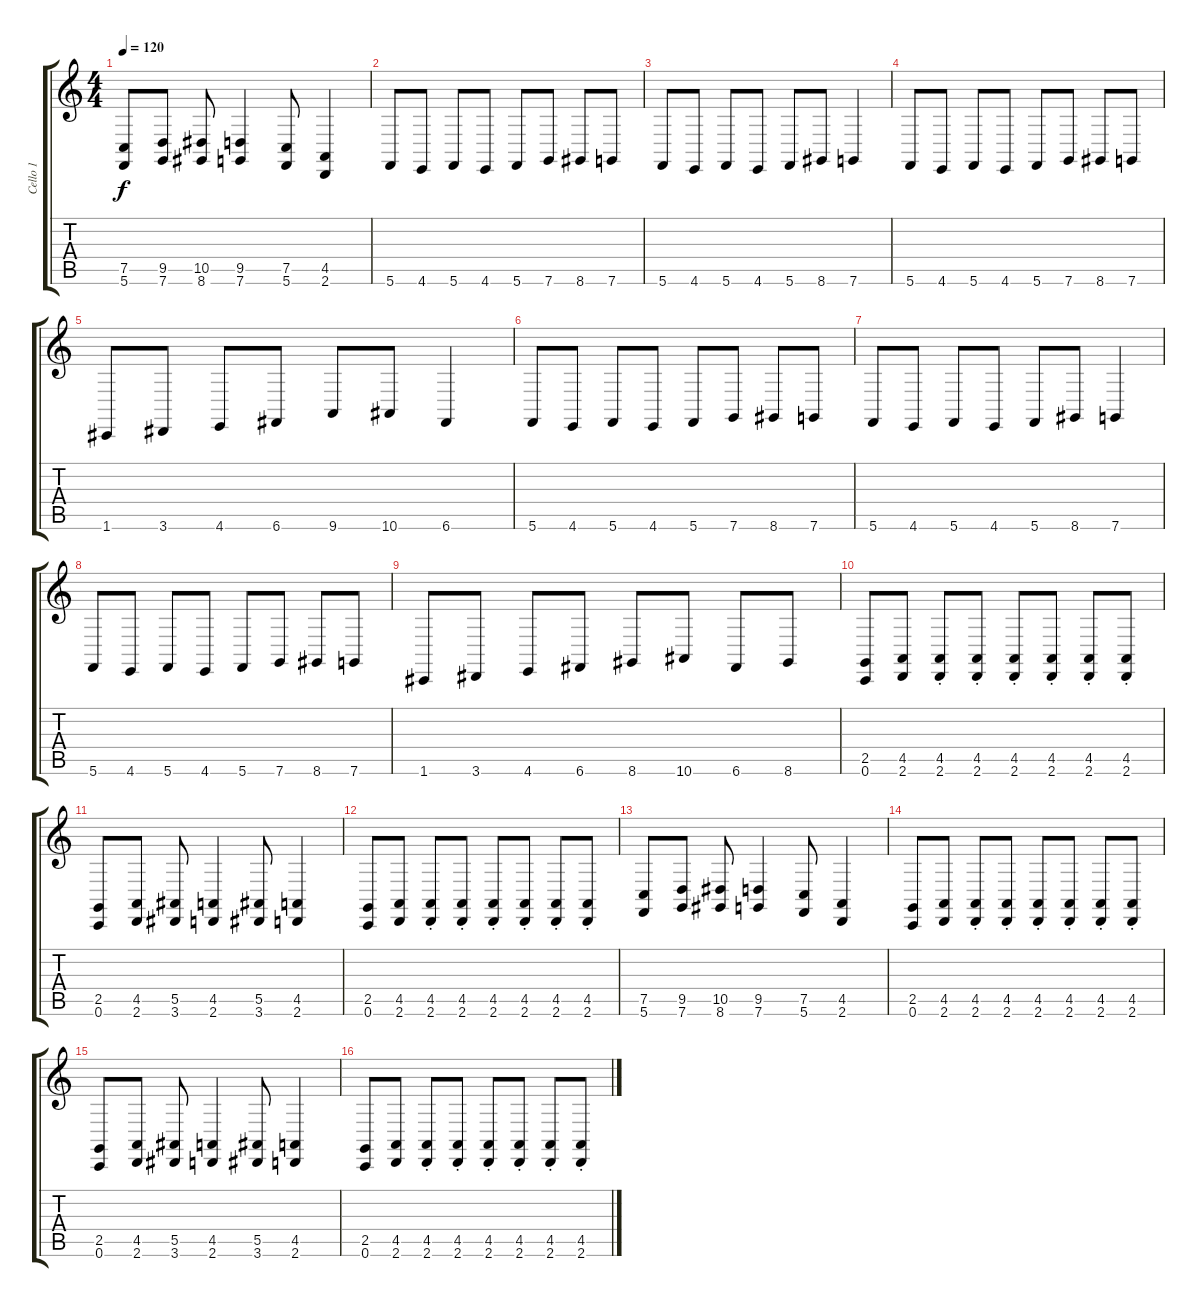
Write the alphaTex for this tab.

\track ("Cello 1" "Cello 1") {instrument cello}
\staff {score tabs}
\tuning (C4 G3 Eb3 Bb2 F2 C2) {hide}
\ts (4 4)
\tempo 120
\clef g2
\ks c
(7.5 5.6).8{dy f} (9.5 7.6).8 (10.5 8.6).8 (9.5 7.6).4 (7.5 5.6).8 (4.5 2.6).4 |
5.6.8 4.6.8 5.6.8 4.6.8 5.6.8 7.6.8 8.6.8 7.6.8 |
5.6.8 4.6.8 5.6.8 4.6.8 5.6.8 8.6.8 7.6.4 |
5.6.8 4.6.8 5.6.8 4.6.8 5.6.8 7.6.8 8.6.8 7.6.8 |
1.6.8 3.6.8 4.6.8 6.6.8 9.6.8 10.6.8 6.6.4 |
5.6.8 4.6.8 5.6.8 4.6.8 5.6.8 7.6.8 8.6.8 7.6.8 |
5.6.8 4.6.8 5.6.8 4.6.8 5.6.8 8.6.8 7.6.4 |
5.6.8 4.6.8 5.6.8 4.6.8 5.6.8 7.6.8 8.6.8 7.6.8 |
1.6.8 3.6.8 4.6.8 6.6.8 8.6.8 10.6.8 6.6.8 8.6.8 |
(2.5 0.6).8 (4.5 2.6).8 (4.5{st} 2.6{st}).8 (4.5{st} 2.6{st}).8 (4.5{st} 2.6{st}).8 (4.5{st} 2.6{st}).8 (4.5{st} 2.6{st}).8 (4.5{st} 2.6{st}).8 |
(2.5 0.6).8 (4.5 2.6).8 (5.5 3.6).8 (4.5 2.6).4 (5.5 3.6).8 (4.5 2.6).4 |
(2.5 0.6).8 (4.5 2.6).8 (4.5{st} 2.6{st}).8 (4.5{st} 2.6{st}).8 (4.5{st} 2.6{st}).8 (4.5{st} 2.6{st}).8 (4.5{st} 2.6{st}).8 (4.5{st} 2.6{st}).8 |
(7.5 5.6).8 (9.5 7.6).8 (10.5 8.6).8 (9.5 7.6).4 (7.5 5.6).8 (4.5 2.6).4 |
(2.5 0.6).8 (4.5 2.6).8 (4.5{st} 2.6{st}).8 (4.5{st} 2.6{st}).8 (4.5{st} 2.6{st}).8 (4.5{st} 2.6{st}).8 (4.5{st} 2.6{st}).8 (4.5{st} 2.6{st}).8 |
(2.5 0.6).8 (4.5 2.6).8 (5.5 3.6).8 (4.5 2.6).4 (5.5 3.6).8 (4.5 2.6).4 |
(2.5 0.6).8 (4.5 2.6).8 (4.5{st} 2.6{st}).8 (4.5{st} 2.6{st}).8 (4.5{st} 2.6{st}).8 (4.5{st} 2.6{st}).8 (4.5{st} 2.6{st}).8 (4.5{st} 2.6{st}).8
